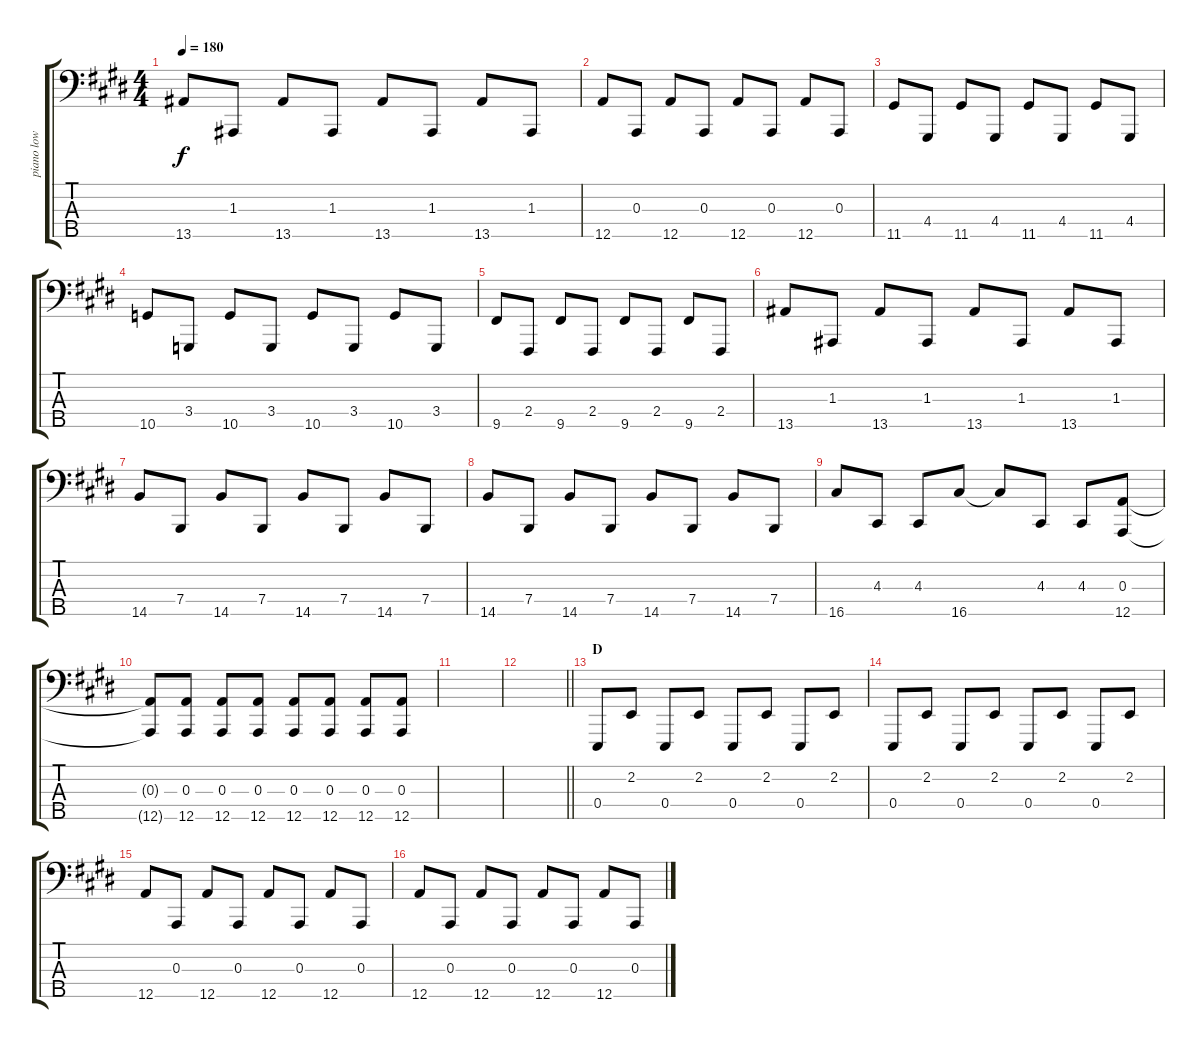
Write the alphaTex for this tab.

\track ("piano low" "piano low") {instrument electricgrandpiano}
\staff {score tabs}
\tuning (G2 D2 A1 E1 A-1) {hide}
\ts (4 4)
\tempo 180
\clef f4
\ks e
13.5.8{dy f} 1.3.8 13.5.8 1.3.8 13.5.8 1.3.8 13.5.8 1.3.8 |
12.5.8 0.3.8 12.5.8 0.3.8 12.5.8 0.3.8 12.5.8 0.3.8 |
11.5.8 4.4.8 11.5.8 4.4.8 11.5.8 4.4.8 11.5.8 4.4.8 |
10.5.8 3.4.8 10.5.8 3.4.8 10.5.8 3.4.8 10.5.8 3.4.8 |
9.5.8 2.4.8 9.5.8 2.4.8 9.5.8 2.4.8 9.5.8 2.4.8 |
13.5.8 1.3.8 13.5.8 1.3.8 13.5.8 1.3.8 13.5.8 1.3.8 |
14.5.8 7.4.8 14.5.8 7.4.8 14.5.8 7.4.8 14.5.8 7.4.8 |
14.5.8 7.4.8 14.5.8 7.4.8 14.5.8 7.4.8 14.5.8 7.4.8 |
16.5.8 4.3.8 4.3.8 16.5.8 16.5{t}.8 4.3.8 4.3.8 (0.3 12.5).8 |
(0.3{t} 12.5{t}).8 (0.3 12.5).8 (0.3 12.5).8 (0.3 12.5).8 (0.3 12.5).8 (0.3 12.5).8 (0.3 12.5).8 (0.3 12.5).8 |
|
\barLineRight lightlight
|
\section ("" "D")
0.4.8 2.2.8 0.4.8 2.2.8 0.4.8 2.2.8 0.4.8 2.2.8 |
0.4.8 2.2.8 0.4.8 2.2.8 0.4.8 2.2.8 0.4.8 2.2.8 |
12.5.8 0.3.8 12.5.8 0.3.8 12.5.8 0.3.8 12.5.8 0.3.8 |
12.5.8 0.3.8 12.5.8 0.3.8 12.5.8 0.3.8 12.5.8 0.3.8
